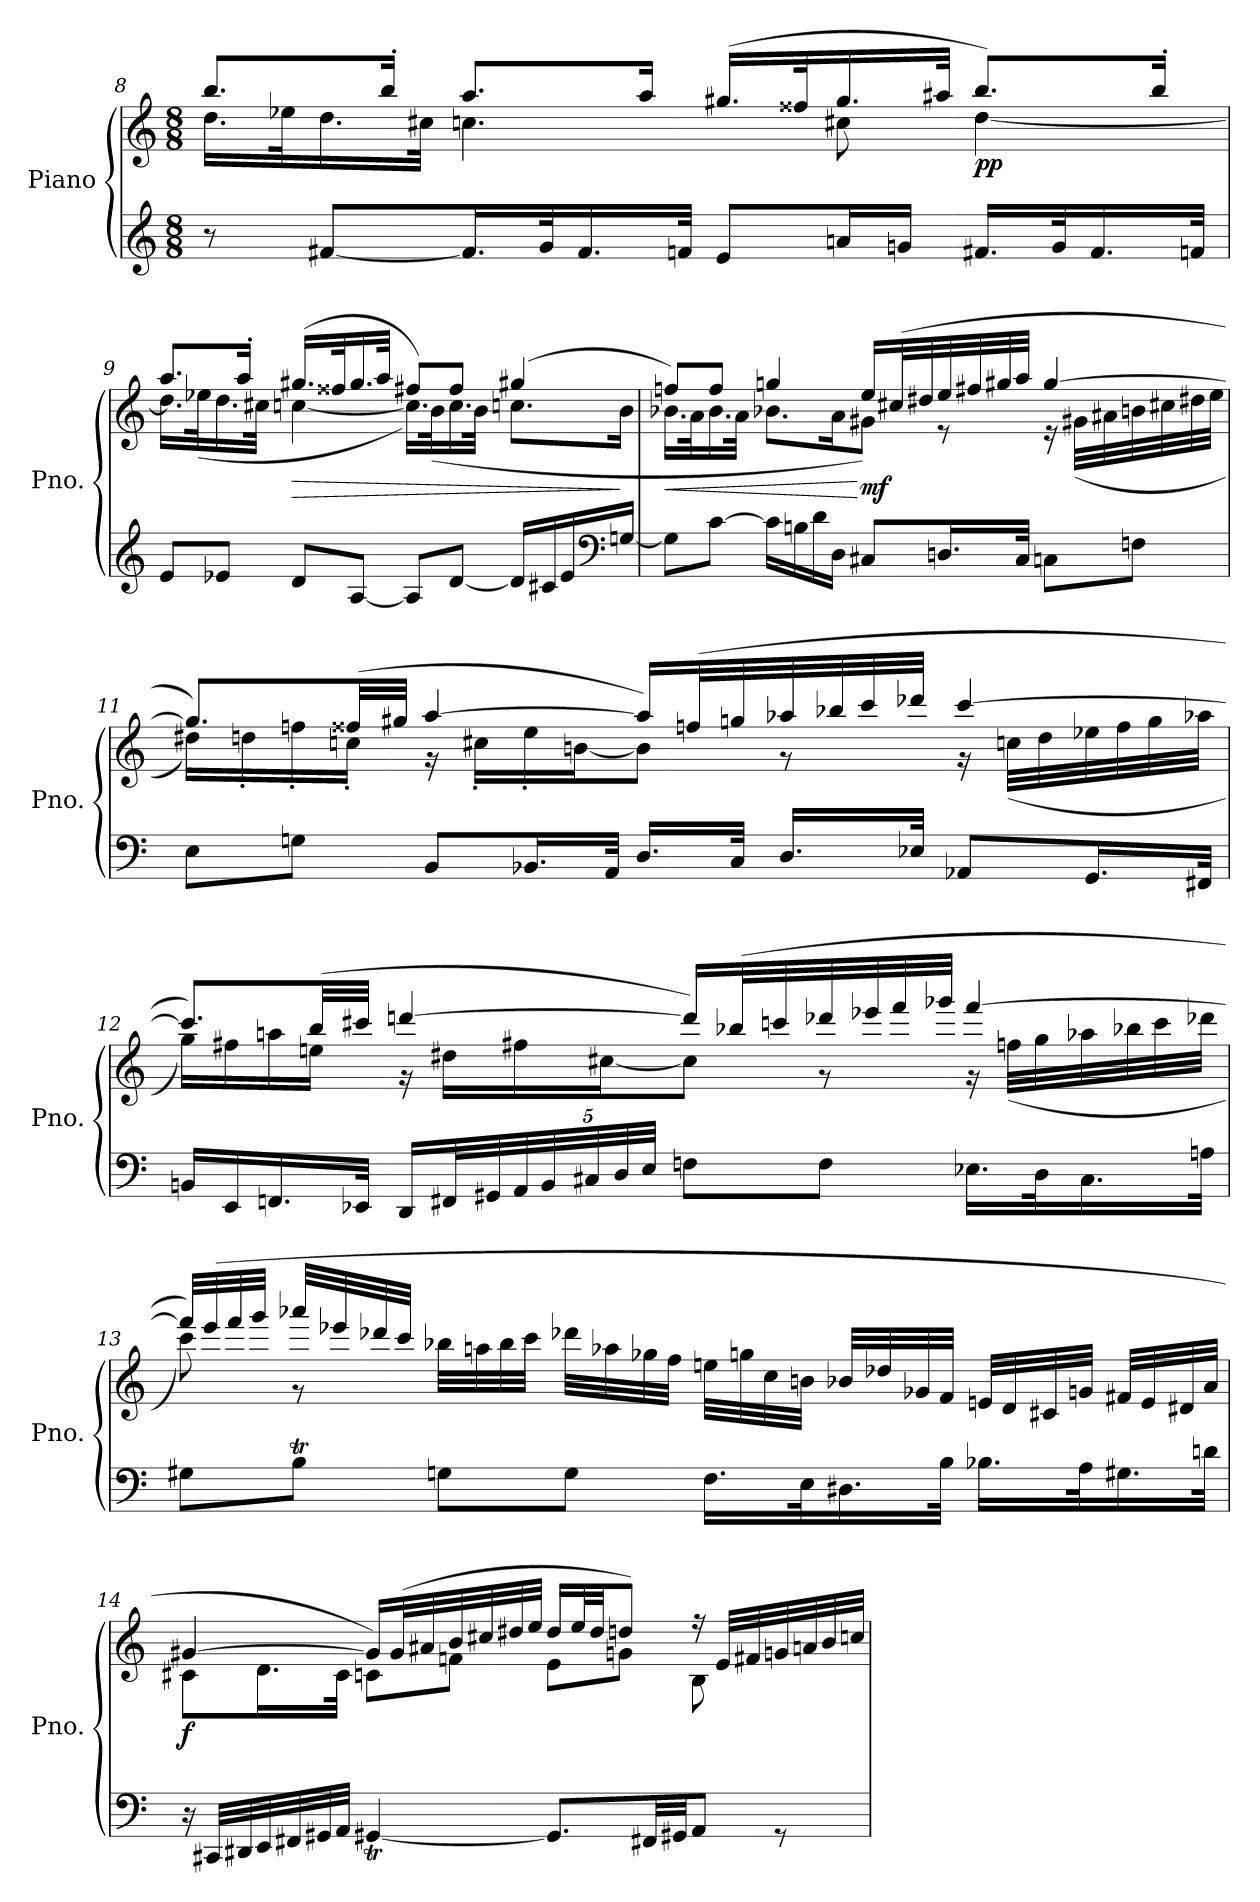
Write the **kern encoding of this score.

**kern	**kern	**dynam
*part1	*part1	*part1
*staff2	*staff1	*staff1/2
*I"Piano	*	*
*I'Pno.	*	*
*clefG2	*clefG2	*
*k[]	*k[]	*
*M8/8	*M8/8	*
=8	=8	=8
*	*^	*
8r	8.bb/L	16.dd\LL	.
.	.	32ee-X\K	.
[8f#X/L	.	16.dd\	.
.	16bb'/Jk	.	.
.	.	32cc#X\JJk	.
16.f#/L]	8.aa/L	4.ccn\	.
32g/K	.	.	.
16.f#/	.	.	.
.	16aa/Jk	.	.
32fn/JJk	.	.	.
8e/L	(>16.gg#X/LL	.	.
.	32ff##X/K	.	.
16an/L	16.gg#/	8cc#X\	.
16gn/JJ	.	.	.
.	32aa#X/JJk	.	.
!	!	!	!LO:DY:b
16.f#X/LL	8.bb/L)	[4dd\	pp
32g/K	.	.	.
16.f#/	.	.	.
.	16bb'/Jk	.	.
32fn/JJk	.	.	.
!!LO:LB:g=z	!!
=9	=9	=9	=9
8e/L	8.aa/L	16.dd\LL]	.
.	.	(<32ee-X\K	.
8e-X/J	.	16.dd\	.
.	16aa'/Jk	.	.
.	.	32cc#X\JJk	.
!	!	!	!LO:HP:b
8d/L	(>16.gg#X/LL	[4ccn\	>
.	32ff##X/K	.	.
[8A/J	16.gg#/	.	.
.	32aa/JJk	.	.
8A/L]	8ff#X/L)	16.cc\LL])	.
.	.	(<32b\K	.
[8d/J	8ff#/J	16.cc\	.
.	.	32b\JJk	.
16d/LL]	(>4gg#X/	8.ccni\L	.
16c#X/	.	.	.
16e-/	.	.	.
*clefF4	*	*	*
[16Gn/JJ	.	16b\Jk	]
=10	=10	=10	=10
!	!	!	!LO:HP:b
8G\L]	8ffn/L)	16.b-X\LL	<
.	.	32a\K	.
[8c\J	8ff/J	16.b-\	.
.	.	32a\JJk	.
16c\LL]	4ggn/	8.b-X\L	.
16Bn\	.	.	.
16d\	.	.	.
16D\JJ	.	16a\K	.
!	!	!	!LO:DY:n=1:b
8C#X/L	16ee/LL	8g#X\J)	[ mf
.	(>32cc#X/L	.	.
.	32dd#X/	.	.
16.Dn/L	32ee/	8r	.
.	32ff#X/	.	.
.	32gg#X/	.	.
32C#/JJk	32aa/JJJ	.	.
8Cn\L	[4gg#/	16r	.
.	.	(<32g#X\LLL	.
.	.	32a#X\	.
8Fn\J	.	32bn\	.
.	.	32cc#X\	.
.	.	32dd#X\	.
.	.	32ee\JJJ	.
!!LO:PB:g=z	!!
=11	=11	=11	=11
8E\L	8.gg#/L])	16dd#X\LL)	.
.	.	16ddn'\	.
8Gn\J	.	16ffn'\	.
.	(>32ff##X/LL	16ccn'\JJ	.
.	32gg#X/JJJ	.	.
8BB/L	[4aa/	16r	.
.	.	16cc#X'\LL	.
16.BB-X/L	.	16ee'\	.
.	.	[16bn\J	.
32AA/JJk	.	.	.
16.D/LL	16aa/LL])	8b\J]	.
.	(>32ffn/L	.	.
32C/JJk	32ggn/	.	.
16.D/LL	32aa-X/	8r	.
.	32bb-X/	.	.
.	32ccc/	.	.
32E-X/JJk	32ddd-X/JJJ	.	.
8AA-X/L	[4ccc/	16r	.
.	.	(<32ccn\LLL	.
.	.	32dd\	.
16.GG/L	.	32ee-X\	.
.	.	32ff\	.
.	.	32gg\	.
32FF#X/JJk	.	32aa-X\JJJ	.
!!LO:LB:g=z	!!
=12	=12	=12	=12
16BBn/LL	8.ccc/L])	16gg\LL)	.
16EE/	.	16ff#X\	.
16.FFn/	.	16aan\	.
.	(>32bb/LL	16een\JJ	.
32EE-X/JJk	32ccc#X/JJJ	.	.
16DD/LL	[4dddn/	16r	.
32FF#X/L	.	16dd#X\LL	.
32GG#X/	.	.	.
*Xbrackettup	*	*	*
40AA/	.	16ff#X\	.
40BB/	.	.	.
40C#X/	.	.	.
.	.	[16cc#X\J	.
40D/	.	.	.
40E/JJJ	.	.	.
8Fn\L	16ddd/LL])	8cc#\J]	.
.	(>32bb-X/L	.	.
.	32cccn/	.	.
8F\J	32ddd-X/	8r	.
.	32eee-X/	.	.
.	32fff/	.	.
.	32ggg-X/JJJ	.	.
16.E-X\LL	[4fff/	16r	.
.	.	(<32ffn\LLL	.
32D\K	.	32gg\	.
16.C#\	.	32aa-X\	.
.	.	32bb-X\	.
.	.	32ccc\	.
32An\JJk	.	32ddd-X\JJJ	.
!!LO:LB:g=z	!!
=13	=13	=13	=13
8G#X\L	32fff/LLL])	8ccc\)	.
.	(>32eee/	.	.
.	32fff/	.	.
.	32ggg/JJJ	.	.
8Bt\J	32aaa-X/LLL	8r	.
.	32eee-X/	.	.
.	32ddd-X/	.	.
.	32ccc/JJJ	.	.
8Gn\L	32bb-X\LLL	2.ryy	.
.	32aan\	.	.
.	32bb-\	.	.
.	32ccc\JJJ	.	.
8G\J	32ddd-X\LLL	.	.
.	32aa-X\	.	.
.	32gg-X\	.	.
.	32ff\JJJ	.	.
16.F\LL	32een\LLL	.	.
.	32ggn\	.	.
.	32cc\	.	.
32E\K	32bn\JJJ	.	.
16.D#X\	32b-X/LLL	.	.
.	32dd-X/	.	.
.	32g-X/	.	.
32B\JJk	32f/JJJ	.	.
16.B-X\LL	32en/LLL	.	.
.	32d/	.	.
.	32c#X/	.	.
32A\K	32gn/JJJ	.	.
16.G#X\	32f#X/LLL	.	.
.	32e/	.	.
.	32d#X/	.	.
32dn\JJk	32a/JJJ	.	.
!!LO:LB:g=z	!!
=14	=14	=14	=14
*^	*	*	*
!	!	!	!	!LO:DY:b
2..ryy	16r	[4g#X/	8c#X\L	f
.	32CC#X/LLL	.	.	.
.	32DD#X/	.	.	.
.	32EE/	.	16.d\L	.
.	32FF#X/	.	.	.
.	32GG#X/	.	.	.
.	32AA/JJJ	.	32c#\JJk	.
.	[4GG#Xt/	16g#/LL])	8cn\L	.
.	.	(>32g#/L	.	.
.	.	32a#X/	.	.
.	.	32b/	8fn\J	.
.	.	32cc#X/	.	.
.	.	32dd#X/	.	.
.	.	32ee/JJJ	.	.
.	8.GG#/L]	16dd#/LL	8e\L	.
.	.	32ee/L	.	.
.	.	32dd#/JJ	.	.
.	.	8ddn/J)	8gn\J	.
.	32FF#X/LL	.	.	.
.	32GG#X/JJ	.	.	.
.	8AA/J	16r	8B\L	.
.	.	32e/LLL	.	.
.	.	32f#X/	.	.
16.B-X/L	8r	32gn/	8ryy	.
.	.	32an/	.	.
.	.	32b/	.	.
32A/JJk	.	32ccn/JJJ	.	.
*v	*v	*	*	*
*	*v	*v	*
=	=	=
*-	*-	*-
